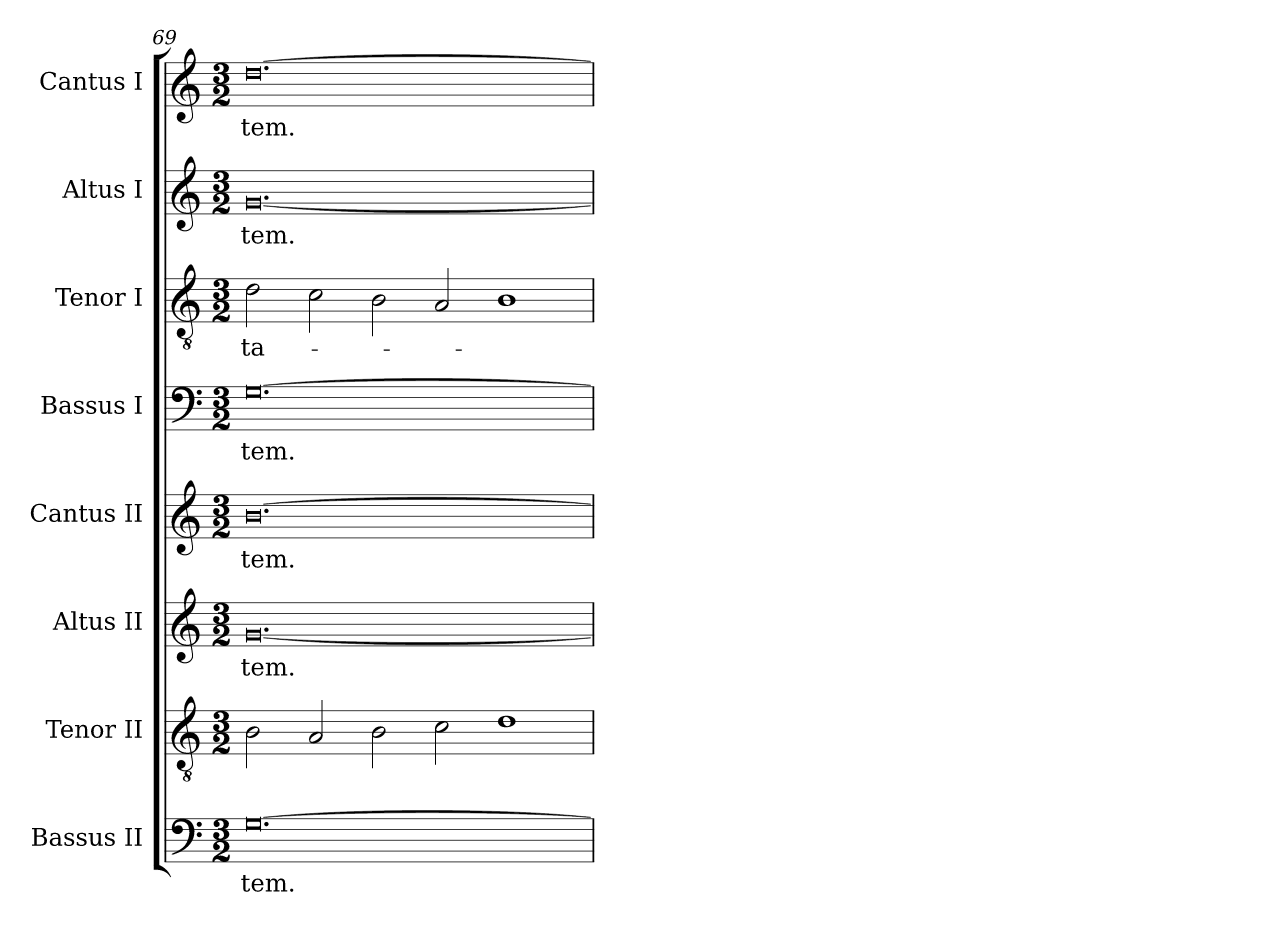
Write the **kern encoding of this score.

**kern	**text	**kern	**kern	**text	**kern	**text	**kern	**text	**kern	**text	**kern	**text	**kern	**text
*part8	*part8	*part7	*part6	*part6	*part5	*part5	*part4	*part4	*part3	*part3	*part2	*part2	*part1	*part1
*staff8	*staff8	*staff7	*staff6	*staff6	*staff5	*staff5	*staff4	*staff4	*staff3	*staff3	*staff2	*staff2	*staff1	*staff1
*I"Bassus II	*	*I"Tenor II	*I"Altus II	*	*I"Cantus II	*	*I"Bassus I	*	*I"Tenor I	*	*I"Altus I	*	*I"Cantus I	*
*clefF4	*	*clefGv2	*clefG2	*	*clefG2	*	*clefF4	*	*clefGv2	*	*clefG2	*	*clefG2	*
*	*	*	*k[]	*	*	*	*	*	*	*	*	*	*	*
*	*	*	*C:	*	*	*	*	*	*	*	*	*	*	*
*M3/2	*	*M3/2	*M3/2	*	*M3/2	*	*M3/2	*	*M3/2	*	*M3/2	*	*M3/2	*
=69	=69	=69	=69	=69	=69	=69	=69	=69	=69	=69	=69	=69	=69	=69
!	!LO:LY:b	!	!	!LO:LY:b	!	!LO:LY:b	!	!LO:LY:b	!	!LO:LY:b:cj	!	!LO:LY:b	!	!LO:LY:b
[>0.G	tem.	2B\	[<0.g	tem.	[<0.b	-tem.	[>0.G	tem.	2d\	-ta-	[<0.g	tem.	[>0.dd	tem.
.	.	2A/	.	.	.	.	.	.	2c\	.	.	.	.	.
.	.	2B\	.	.	.	.	.	.	2B\	.	.	.	.	.
.	.	2c\	.	.	.	.	.	.	2A/	.	.	.	.	.
.	.	1d	.	.	.	.	.	.	1B	.	.	.	.	.
=	=	=	=	=	=	=	=	=	=	=	=	=	=	=
*-	*-	*-	*-	*-	*-	*-	*-	*-	*-	*-	*-	*-	*-	*-
